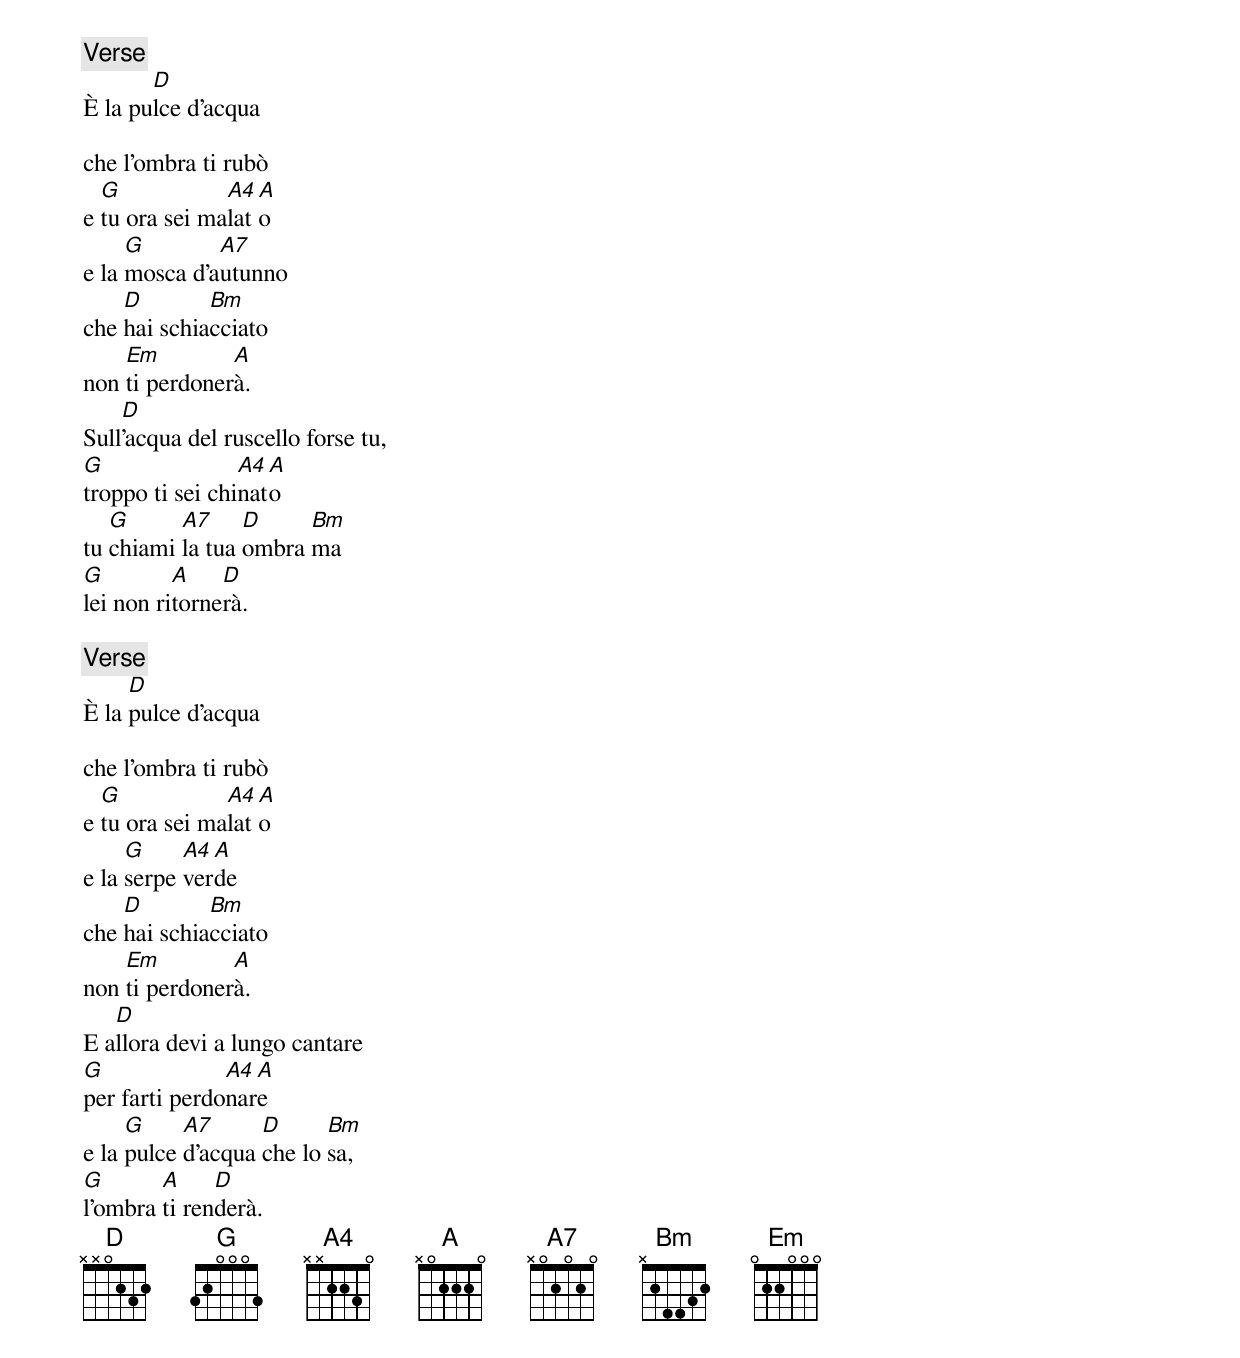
[Verse]
       D
È la pulce d'acqua

che l'ombra ti rubò
  G            A4 A
e tu ora sei malato
     G        A7
e la mosca d'autunno
    D        Bm
che hai schiacciato
    Em         A
non ti perdonerà.
    D
Sull'acqua del ruscello forse tu,
G                A4 A
troppo ti sei chinato
   G      A7     D     Bm
tu chiami la tua ombra ma
G         A    D
lei non ritornerà.

[Verse]
     D
È la pulce d'acqua

che l'ombra ti rubò
  G            A4 A
e tu ora sei malato
     G     A4 A
e la serpe verde
    D        Bm
che hai schiacciato
    Em         A
non ti perdonerà.
   D
E allora devi a lungo cantare
G              A4 A
per farti perdonare
     G     A7      D      Bm
e la pulce d'acqua che lo sa,
G       A     D
l'ombra ti renderà.
